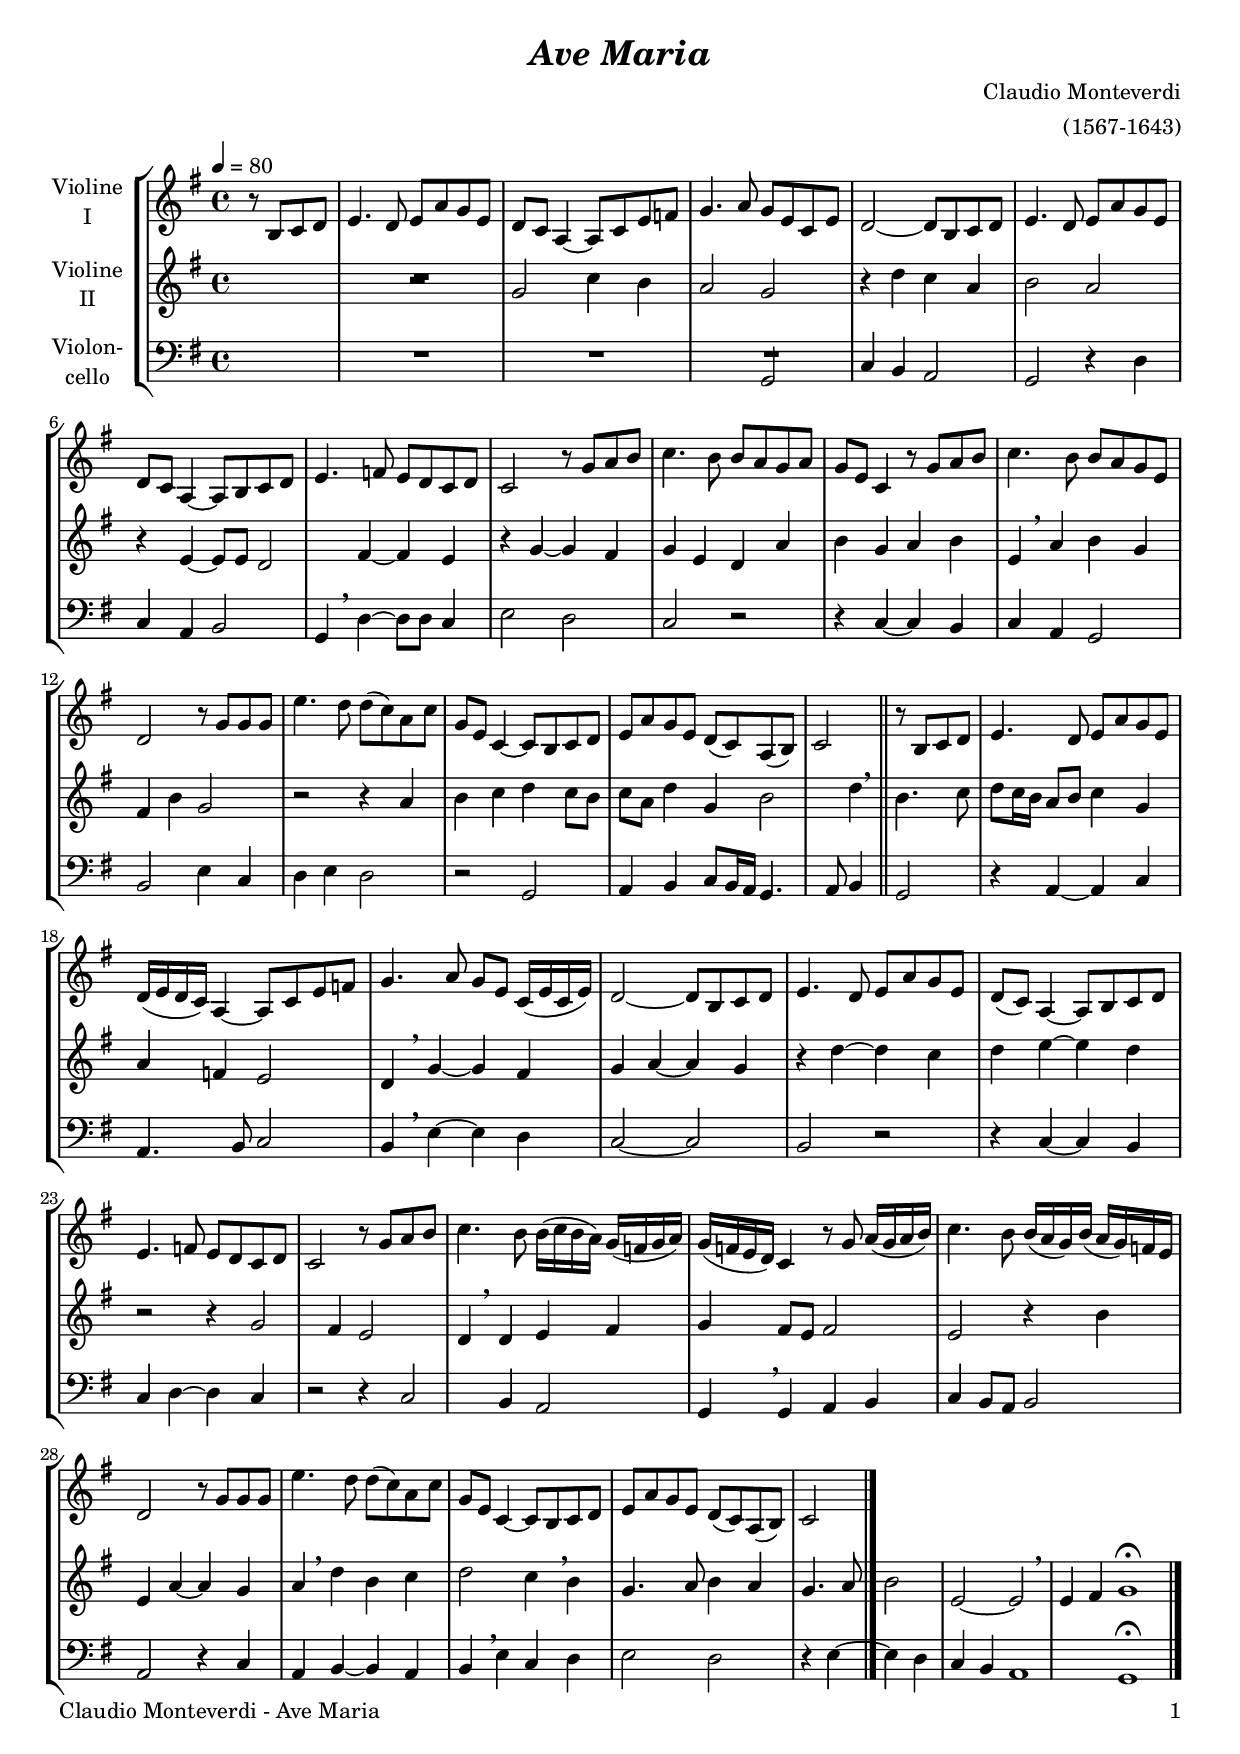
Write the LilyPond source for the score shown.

\version "2.24.1"
\include "deutsch.ly"

#(set-global-staff-size 19)

\header {
  title     = \markup \bold \italic "Ave Maria"
  composer  = "Claudio Monteverdi"
  arranger  = "(1567-1643)"
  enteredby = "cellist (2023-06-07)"
%  piece     = ""
}

voiceconsts = {
 \key b \major
 \time 4/4
 \clef "treble"
 \compressEmptyMeasures
% \numericTimeSignature
  % Set default beaming for all staves
%  \set Timing.beamExceptions = #'()
%  \set Timing.baseMoment     = #(ly:make-moment 1 4)
%  \set Timing.beatStructure  = #'(1 1 1)
 \tempo 4=80
}

mipz = "pizzicato strings"
mivl = "violin"
mivc = "cello"

\include "v1.ily"
vb = \relative c'' {
  \voiceconsts

  R1
  r2 b
  es4 d c2
  b r4 f'
  es c d2
  c r4 g~

  g8 g f2 a4~
  a g r b~
  b a b g
  f c' d b
  c d g, \breathe c

  d b a d
  b2 r
  r4 c d es
  f es8 d es c f4
  b, d2 f4 \breathe
  d4. es8 f es16 d c8 d

  es4 b c as
  g2 f4 \breathe b~
  b a b c~
  c b r f'~
  f es f g~
  g f r2

  r4 b,2 a4
  g2 f4 \breathe f
  g a b a8 g
  a2 g
  r4 d' g, c~
  c b c \breathe f

  d es f2
  es4 \breathe d b4. c8
  d4 c b4. c8
  d2 g,~
  g \breathe g4 a
  b1\fermata \bar "|."
}

vc = \relative c {
  \voiceconsts
  \clef "bass"
  
  R1*3
  b2 es4 d
  c2 b
  r4 f' es c

  d2 b4 \breathe f'~
  f8 f es4 g2
  f es
  r r4 es~
  es d es c

  b2 d
  g4 es f g
  f2 r
  b, c4 d
  es8 d16 c b4. c8 d4
  b2 r4 c~

  c es c4. d8
  es2 d4 \breathe g~
  g f es2~
  es d
  r r4 es~
  es d es f~

  f es r2
  r4 es2 d4
  c2 b4 \breathe b
  c d es d8 c
  d2 c
  r4 es c d~

  d c d \breathe g
  es f g2
  f r4 g~
  g f es d
  c1
  b\fermata \bar "|."
}


music = \new StaffGroup <<
      \new Staff {
        \set Staff.midiInstrument = \mivl
        \set Staff.instrumentName = \markup \center-column { "Violine" "I" }
        \transpose b g { \va }
      }

      \new Staff {
        \set Staff.midiInstrument = \mivl
        \set Staff.instrumentName = \markup \center-column { "Violine" "II" }
        \transpose b g { \vb }
      }

      \new Staff {
        \set Staff.midiInstrument = \mivc
        \set Staff.instrumentName = \markup \center-column { "Violon-" "cello" }
        \transpose b g { \vc }
      }      
>>

\book {
   \paper {
    print-page-number = ##t
    print-first-page-number = ##t
    ragged-last-bottom = ##f
    oddHeaderMarkup = \markup \null
    evenHeaderMarkup = \markup \null
    oddFooterMarkup = \markup {
      \fill-line {
        \if \should-print-page-number
        "Claudio Monteverdi - Ave Maria" \fromproperty #'page:page-number-string
      }
    }
    evenFooterMarkup = \oddFooterMarkup
  } \score {
    \music
    \layout {}
  }

  \score {
    \unfoldRepeats \music

    \midi {
      \context {
        \Score
      }
    }
  }
}
